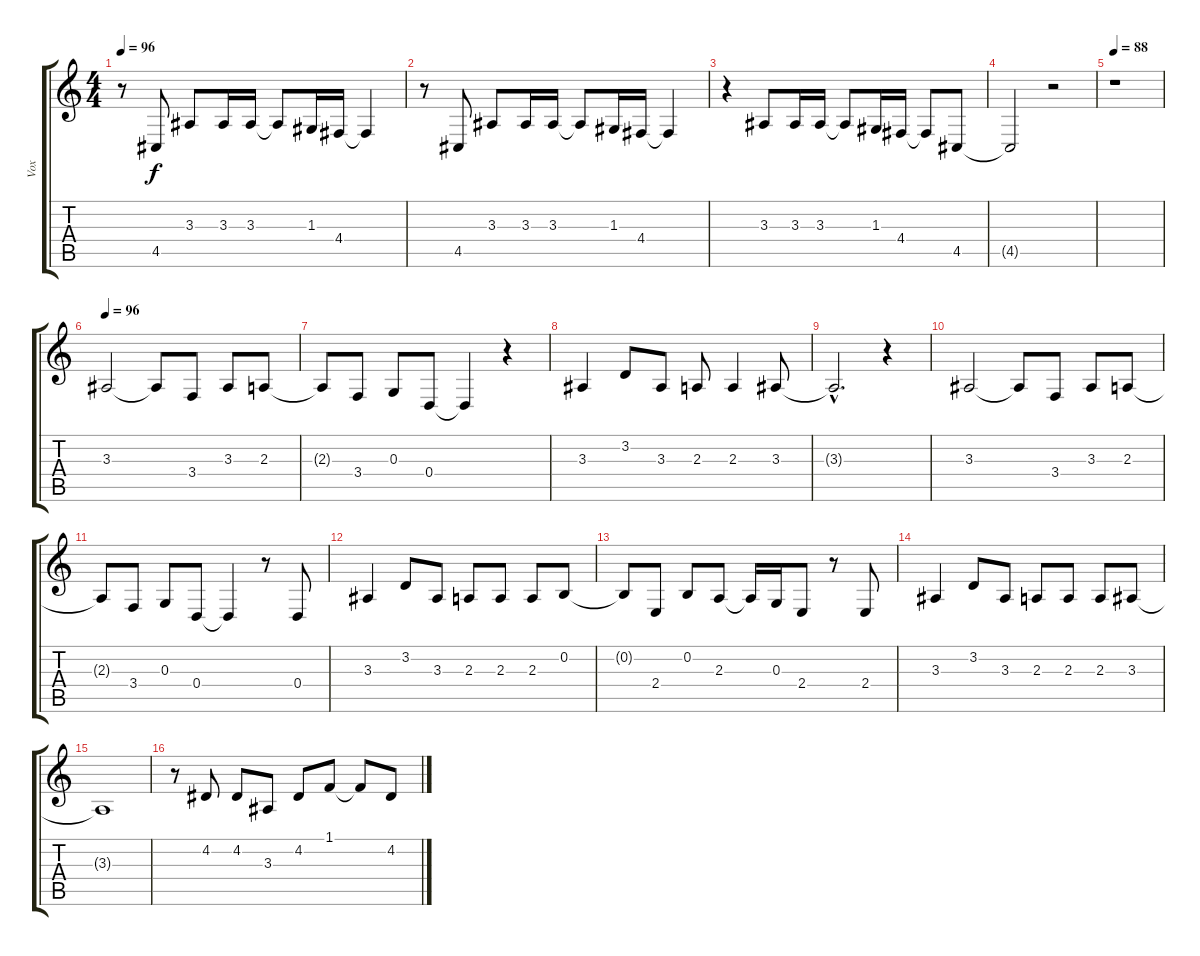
\track ("Vox" "Vox") {instrument bassoon}
\staff {score tabs}
\tuning (E4 B3 G3 D3 A2 E2) {hide}
\ts (4 4)
\tempo 96
\clef g2
\ks c
r.8{dy f} 4.5.8 3.3.8 3.3.16 3.3.16 3.3{t}.8 1.3.16 4.4.16 4.4{t}.4 |
r.8 4.5.8 3.3.8 3.3.16 3.3.16 3.3{t}.8 1.3.16 4.4.16 4.4{t}.4 |
r.4 3.3.8 3.3.16 3.3.16 3.3{t}.8 1.3.16 4.4.16 4.4{t}.8 4.5.8 |
4.5{t}.2 r.2 |
\tempo 88
r.1 |
\tempo 96
3.3.2 3.3{t}.8 3.4.8 3.3.8 2.3.8 |
2.3{t}.8 3.4.8 0.3.8 0.4.8 0.4{t}.4 r.4 |
3.3.4 3.2.8 3.3.8 2.3.8 2.3.4 3.3.8 |
3.3{hac t}.2{d} r.4 |
3.3.2 3.3{t}.8 3.4.8 3.3.8 2.3.8 |
2.3{t}.8 3.4.8 0.3.8 0.4.8 0.4{t}.4 r.8 0.4.8 |
3.3.4 3.2.8 3.3.8 2.3.8 2.3.8 2.3.8 0.2.8 |
0.2{t}.8 2.4.8 0.2.8 2.3.8 2.3{t}.16 0.3.16 2.4.8 r.8 2.4.8 |
3.3.4 3.2.8 3.3.8 2.3.8 2.3.8 2.3.8 3.3.8 |
3.3{t}.1 |
r.8 4.2.8 4.2.8 3.3.8 4.2.8 1.1.8 1.1{t}.8 4.2.8
